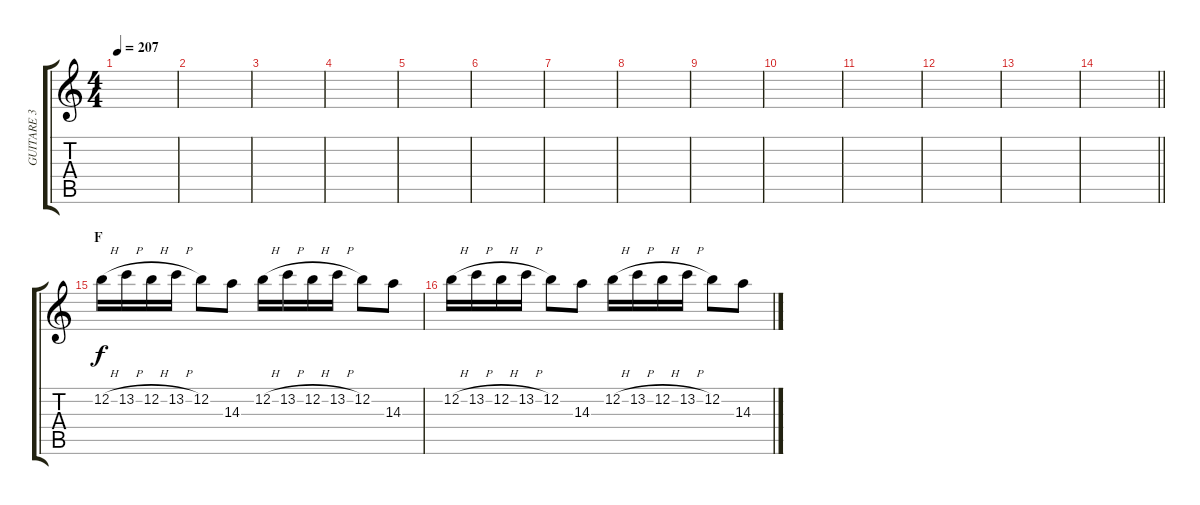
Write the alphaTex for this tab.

\track ("GUITARE 3" "GUITARE 3") {instrument distortionguitar}
\staff {score tabs}
\tuning (E4 B3 G3 D3 A2 E2) {hide}
\ts (4 4)
\tempo 207
\clef g2
\ks c
|
|
|
|
|
|
|
|
|
|
|
|
|
\barLineRight lightlight
|
\section ("" "F")
12.2{h}.16{volume 10 balance 3 instrument distortionguitar} 13.2{h}.16 12.2{h}.16 13.2{h}.16 12.2.8 14.3.8 12.2{h}.16 13.2{h}.16 12.2{h}.16 13.2{h}.16 12.2.8 14.3.8 |
12.2{h}.16 13.2{h}.16 12.2{h}.16 13.2{h}.16 12.2.8 14.3.8 12.2{h}.16 13.2{h}.16 12.2{h}.16 13.2{h}.16 12.2.8 14.3.8
